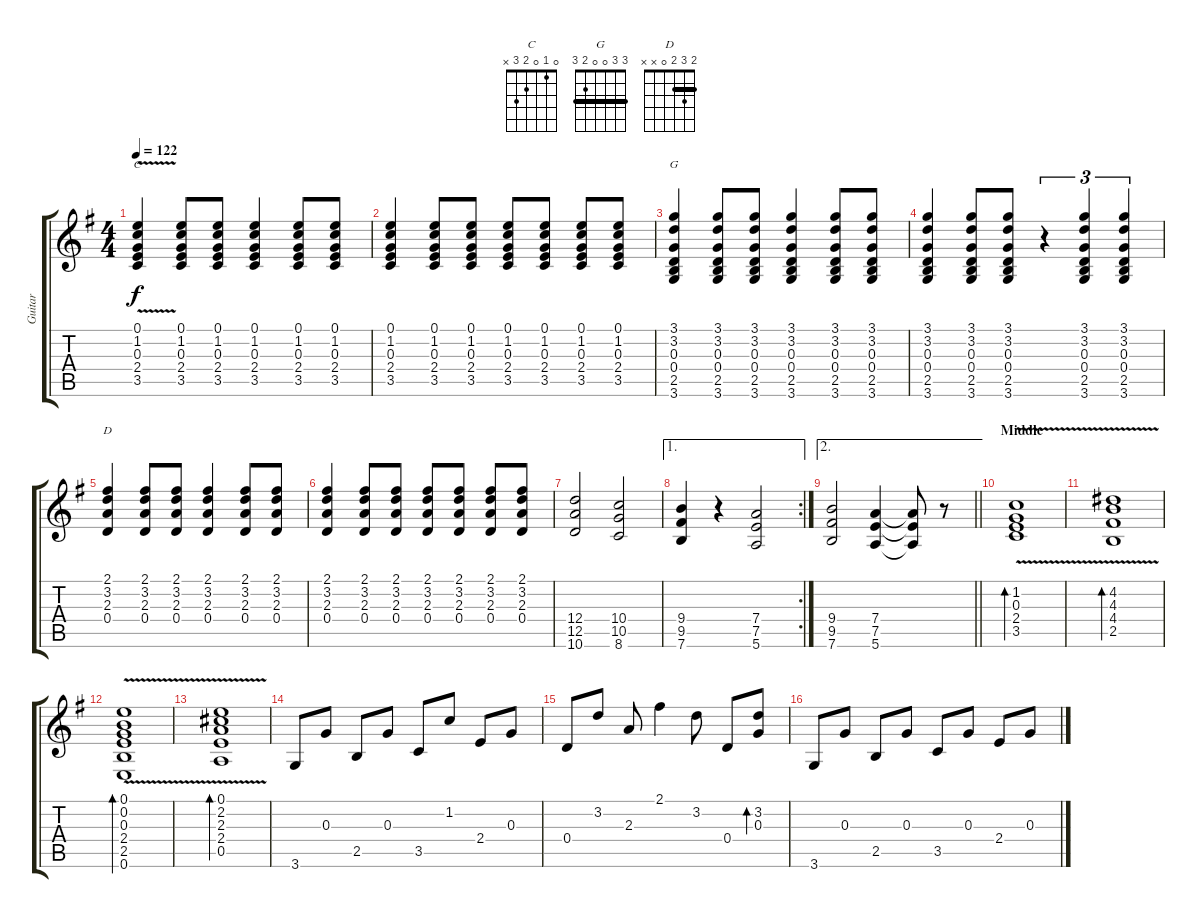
\track ("Guitar" "Guitar") {instrument overdrivenguitar}
\staff {score tabs}
\tuning (E4 B3 G3 D3 A2 E2) {hide}
\chord ("C" 0 1 0 2 3 x)
\chord ("G" 3 3 0 0 2 3) {barre 3}
\chord ("D" 2 3 2 0 x x) {barre 2}
\ts (4 4)
\tempo 122
\clef g2
\ks g
(0.1 1.2 0.3{v} 2.4 3.5).4{ch "C" dy f instrument electricguitarclean} (0.1 1.2 0.3 2.4 3.5).8 (0.1 1.2 0.3 2.4 3.5).8 (0.1 1.2 0.3 2.4 3.5).4 (0.1 1.2 0.3 2.4 3.5).8 (0.1 1.2 0.3 2.4 3.5).8 |
(0.1 1.2 0.3 2.4 3.5).4 (0.1 1.2 0.3 2.4 3.5).8 (0.1 1.2 0.3 2.4 3.5).8 (0.1 1.2 0.3 2.4 3.5).8 (0.1 1.2 0.3 2.4 3.5).8 (0.1 1.2 0.3 2.4 3.5).8 (0.1 1.2 0.3 2.4 3.5).8 |
(3.1 3.2 0.3 0.4 2.5 3.6).4{ch "G"} (3.1 3.2 0.3 0.4 2.5 3.6).8 (3.1 3.2 0.3 0.4 2.5 3.6).8 (3.1 3.2 0.3 0.4 2.5 3.6).4 (3.1 3.2 0.3 0.4 2.5 3.6).8 (3.1 3.2 0.3 0.4 2.5 3.6).8 |
(3.1 3.2 0.3 0.4 2.5 3.6).4 (3.1 3.2 0.3 0.4 2.5 3.6).8 (3.1 3.2 0.3 0.4 2.5 3.6).8 r.4{tu (3 2)} (3.1 3.2 0.3 0.4 2.5 3.6).4{tu (3 2)} (3.1 3.2 0.3 0.4 2.5 3.6).4{tu (3 2)} |
(2.1 3.2 2.3 0.4).4{ch "D"} (2.1 3.2 2.3 0.4).8 (2.1 3.2 2.3 0.4).8 (2.1 3.2 2.3 0.4).4 (2.1 3.2 2.3 0.4).8 (2.1 3.2 2.3 0.4).8 |
(2.1 3.2 2.3 0.4).4 (2.1 3.2 2.3 0.4).8 (2.1 3.2 2.3 0.4).8 (2.1 3.2 2.3 0.4).8 (2.1 3.2 2.3 0.4).8 (2.1 3.2 2.3 0.4).8 (2.1 3.2 2.3 0.4).8 |
(12.4 12.5 10.6).2 (10.4 10.5 8.6).2 |
\ae 1
\rc 2
(9.4 9.5 7.6).4 r.4 (7.4 7.5 5.6).2 |
\ae 2
\barLineRight lightlight
(9.4 9.5 7.6).2 (7.4 7.5 5.6).4 (7.4{t} 7.5{t} 5.6{t}).8 r.8 |
\section ("" "Middle")
(1.2{v} 0.3{v} 2.4{v} 3.5{v}).1{bd 480} |
(4.2{v} 4.3{v} 4.4{v} 2.5{v}).1{bd 480} |
(0.1 0.2 0.3 2.4{v} 2.5{v} 0.6{v}).1{bd 480} |
(0.1{v} 2.2{v} 2.3{v} 2.4{v} 0.5{v}).1{bd 480} |
3.6.8 0.3.8 2.5.8 0.3.8 3.5.8 1.2.8 2.4.8 0.3.8 |
0.4.8 3.2.8 2.3.8 2.1.4 3.2.8 0.4.8 (3.2 0.3).8{bd 480} |
3.6.8 0.3.8 2.5.8 0.3.8 3.5.8 0.3.8 2.4.8 0.3.8
